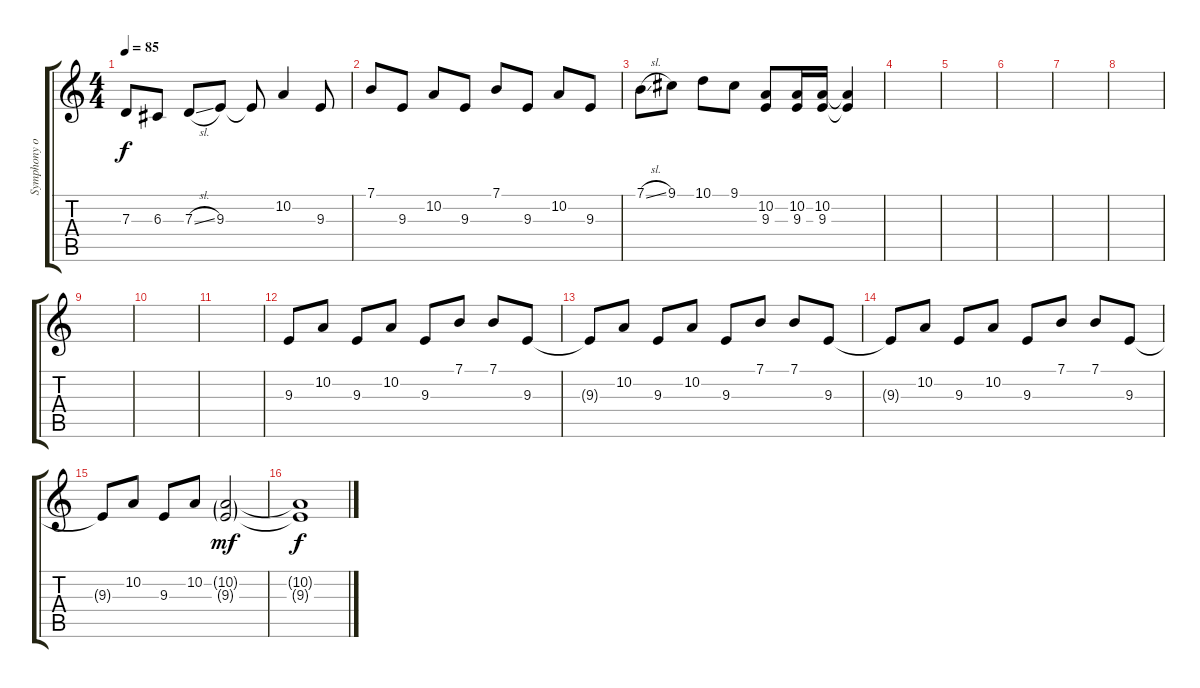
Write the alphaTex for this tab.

\track ("Symphony orchestra" "Symphony o") {instrument violin}
\staff {score tabs}
\tuning (E4 B3 G3 D3 A2 E2) {hide}
\ts (4 4)
\tempo 85
\clef g2
\ks c
7.3.8{dy f} 6.3.8 7.3{sl}.8 9.3.8 9.3{t}.8 10.2.4 9.3.8 |
7.1.8 9.3.8 10.2.8 9.3.8 7.1.8 9.3.8 10.2.8 9.3.8 |
7.1{sl}.8 9.1.8 10.1.8 9.1.8 (10.2 9.3).8 (10.2 9.3).16 (10.2 9.3).16 (10.2{t} 9.3{t}).4 |
|
|
|
|
|
|
|
|
9.3.8 10.2.8 9.3.8 10.2.8 9.3.8 7.1.8 7.1.8 9.3.8 |
9.3{t}.8 10.2.8 9.3.8 10.2.8 9.3.8 7.1.8 7.1.8 9.3.8 |
9.3{t}.8 10.2.8 9.3.8 10.2.8 9.3.8 7.1.8 7.1.8 9.3.8 |
9.3{t}.8 10.2.8 9.3.8 10.2.8 (10.2{g} 9.3{g}).2{dy mf} |
(10.2{t} 9.3{t}).1{dy f}
